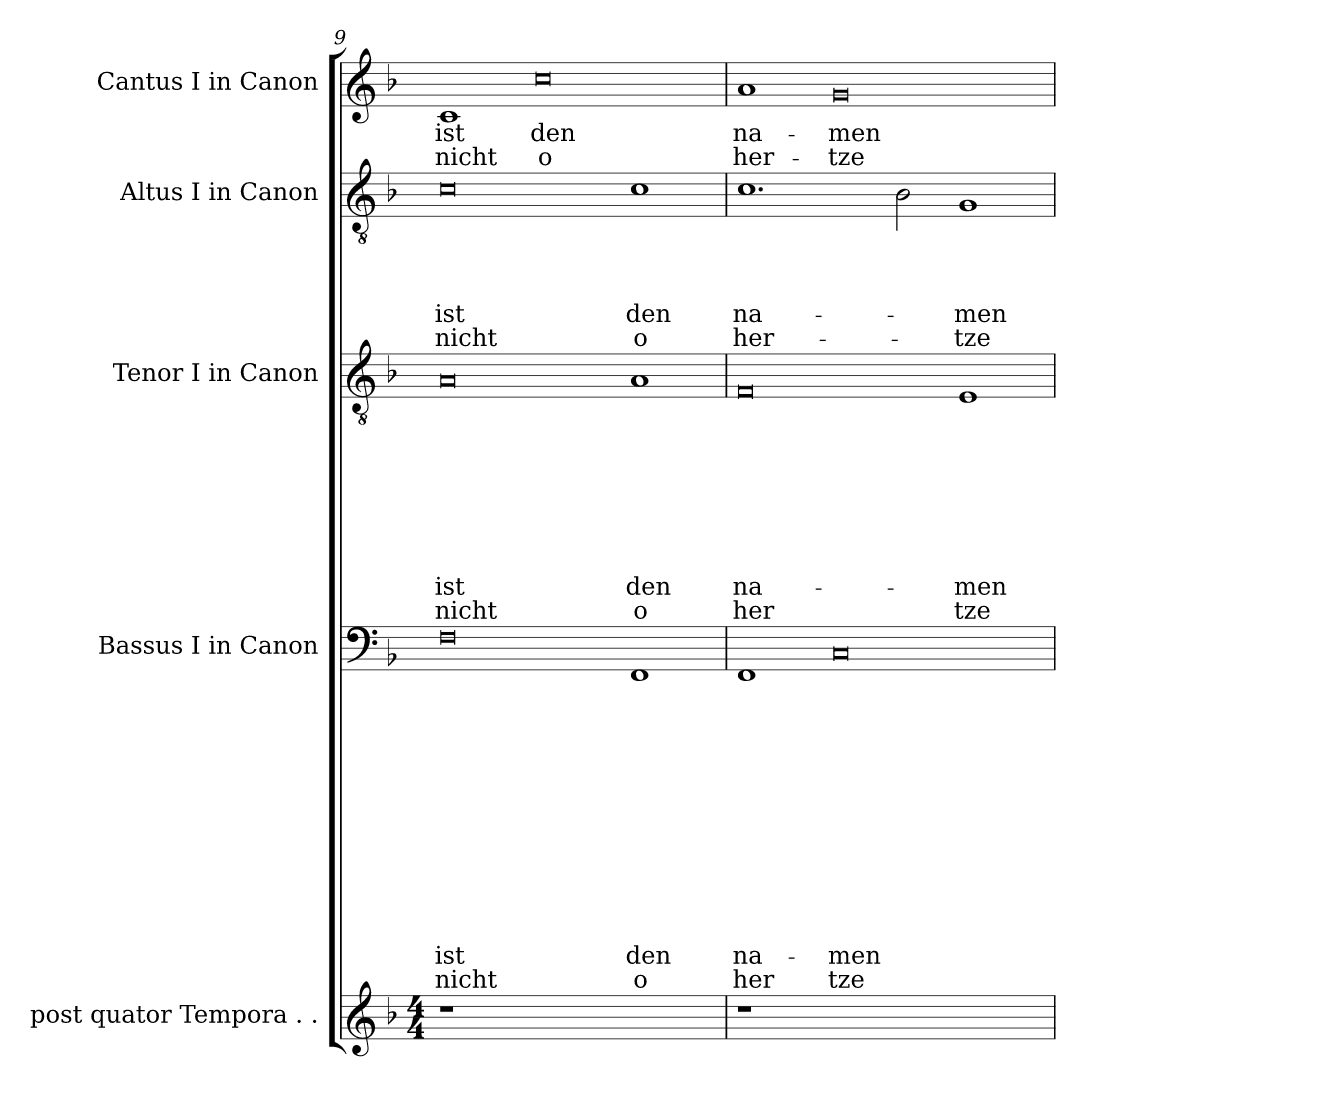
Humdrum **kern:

**kern	**kern	**text	**text	**text	**text	**text	**text	**text	**text	**text	**text	**text	**text	**text	**kern	**text	**text	**text	**text	**text	**text	**text	**text	**text	**kern	**text	**text	**text	**text	**text	**kern	**text	**text
*part5	*part4	*part4	*part4	*part4	*part4	*part4	*part4	*part4	*part4	*part4	*part4	*part4	*part4	*part4	*part3	*part3	*part3	*part3	*part3	*part3	*part3	*part3	*part3	*part3	*part2	*part2	*part2	*part2	*part2	*part2	*part1	*part1	*part1
*staff5	*staff4	*staff4	*staff4	*staff4	*staff4	*staff4	*staff4	*staff4	*staff4	*staff4	*staff4	*staff4	*staff4	*staff4	*staff3	*staff3	*staff3	*staff3	*staff3	*staff3	*staff3	*staff3	*staff3	*staff3	*staff2	*staff2	*staff2	*staff2	*staff2	*staff2	*staff1	*staff1	*staff1
*I"post quator Tempora . .	*I"Bassus I in Canon	*	*	*	*	*	*	*	*	*	*	*	*	*	*I"Tenor I in Canon	*	*	*	*	*	*	*	*	*	*I"Altus I in Canon	*	*	*	*	*	*I"Cantus I in Canon	*	*
*clefG2	*clefF4	*	*	*	*	*	*	*	*	*	*	*	*	*	*clefGv2	*	*	*	*	*	*	*	*	*	*clefGv2	*	*	*	*	*	*clefG2	*	*
*k[b-]	*k[b-]	*	*	*	*	*	*	*	*	*	*	*	*	*	*k[b-]	*	*	*	*	*	*	*	*	*	*k[b-]	*	*	*	*	*	*k[b-]	*	*
*F:	*F:	*	*	*	*	*	*	*	*	*	*	*	*	*	*F:	*	*	*	*	*	*	*	*	*	*F:	*	*	*	*	*	*F:	*	*
*M4/4	*	*	*	*	*	*	*	*	*	*	*	*	*	*	*	*	*	*	*	*	*	*	*	*	*	*	*	*	*	*	*	*	*
=9	=9	=9	=9	=9	=9	=9	=9	=9	=9	=9	=9	=9	=9	=9	=9	=9	=9	=9	=9	=9	=9	=9	=9	=9	=9	=9	=9	=9	=9	=9	=9	=9	=9
!	!	!	!	!	!	!	!	!	!	!	!	!	!LO:LY:b	!LO:LY:b	!	!	!	!	!	!	!	!	!LO:LY:b	!LO:LY:b	!	!	!	!	!LO:LY:b	!LO:LY:b	!	!LO:LY:b	!LO:LY:b
1r	0F	.	.	.	.	.	.	.	.	.	.	.	ist	nicht	0A	.	.	.	.	.	.	.	ist	nicht	0c	.	.	.	ist	nicht	1c	ist	nicht
!	!	!	!	!	!	!	!	!	!	!	!	!	!	!	!	!	!	!	!	!	!	!	!	!	!	!	!	!	!	!	!	!LO:LY:b	!LO:LY:b
0ryy	.	.	.	.	.	.	.	.	.	.	.	.	.	.	.	.	.	.	.	.	.	.	.	.	.	.	.	.	.	.	0cc	den	o
!	!	!	!	!	!	!	!	!	!	!	!	!	!LO:LY:b	!LO:LY:b	!	!	!	!	!	!	!	!	!LO:LY:b	!LO:LY:b	!	!	!	!	!LO:LY:b	!LO:LY:b	!	!	!
.	1FF	.	.	.	.	.	.	.	.	.	.	.	den	o	1A	.	.	.	.	.	.	.	den	o	1c	.	.	.	den	o	.	.	.
=10	=10	=10	=10	=10	=10	=10	=10	=10	=10	=10	=10	=10	=10	=10	=10	=10	=10	=10	=10	=10	=10	=10	=10	=10	=10	=10	=10	=10	=10	=10	=10	=10	=10
!	!	!	!	!	!	!	!	!	!	!	!	!	!LO:LY:b	!LO:LY:b	!	!	!	!	!	!	!	!	!LO:LY:b	!LO:LY:b	!	!	!	!	!LO:LY:b	!LO:LY:b	!	!LO:LY:b	!LO:LY:b
1r	1FF	.	.	.	.	.	.	.	.	.	.	.	na-	her	0F	.	.	.	.	.	.	.	na-	her	1.c	.	.	.	na-	her-	1a	na-	her-
!	!	!	!	!	!	!	!	!	!	!	!	!	!LO:LY:b	!LO:LY:b	!	!	!	!	!	!	!	!	!	!	!	!	!	!	!	!	!	!LO:LY:b	!LO:LY:b
0ryy	0C	.	.	.	.	.	.	.	.	.	.	.	-men	tze	.	.	.	.	.	.	.	.	.	.	.	.	.	.	.	.	0g	-men	-tze
.	.	.	.	.	.	.	.	.	.	.	.	.	.	.	.	.	.	.	.	.	.	.	.	.	2B-\	.	.	.	.	.	.	.	.
!	!	!	!	!	!	!	!	!	!	!	!	!	!	!	!	!	!	!	!	!	!	!	!LO:LY:b	!LO:LY:b	!	!	!	!	!LO:LY:b	!LO:LY:b	!	!	!
.	.	.	.	.	.	.	.	.	.	.	.	.	.	.	1E	.	.	.	.	.	.	.	-men	tze	1G	.	.	.	-men	-tze	.	.	.
=	=	=	=	=	=	=	=	=	=	=	=	=	=	=	=	=	=	=	=	=	=	=	=	=	=	=	=	=	=	=	=	=	=
*-	*-	*-	*-	*-	*-	*-	*-	*-	*-	*-	*-	*-	*-	*-	*-	*-	*-	*-	*-	*-	*-	*-	*-	*-	*-	*-	*-	*-	*-	*-	*-	*-	*-
